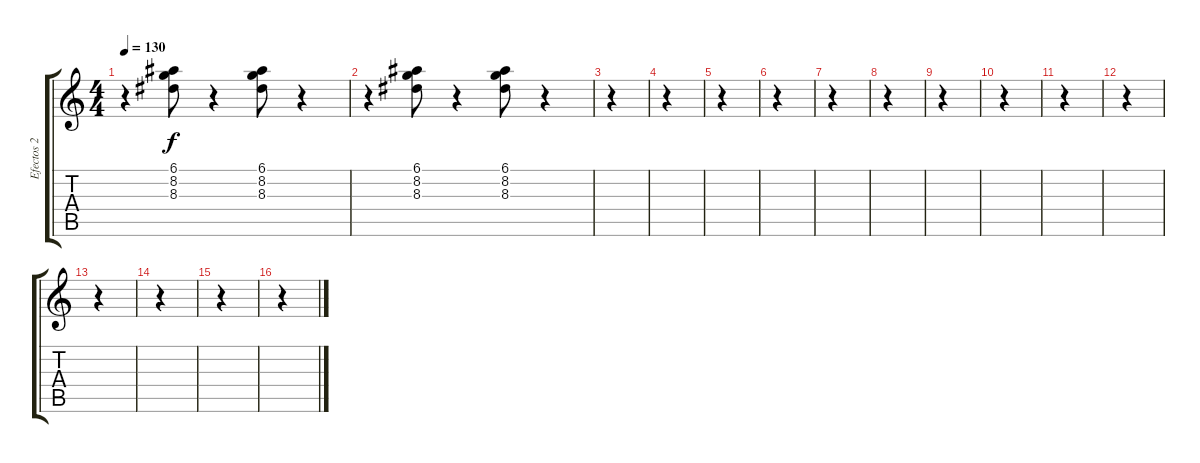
\track ("Efectos 2" "Efectos 2") {instrument distortionguitar}
\staff {score tabs}
\tuning (E4 B3 G3 D3 A2 E2) {hide}
\ts (4 4)
\tempo 130
\clef g2
\ks c
r.4{dy f} (6.1 8.2 8.3).8 r.4 (6.1 8.2 8.3).8 r.4 |
r.4 (6.1 8.2 8.3).8 r.4 (6.1 8.2 8.3).8 r.4 |
r.4 |
r.4 |
r.4 |
r.4 |
r.4 |
r.4 |
r.4 |
r.4 |
r.4 |
r.4 |
r.4 |
r.4 |
r.4 |
r.4
